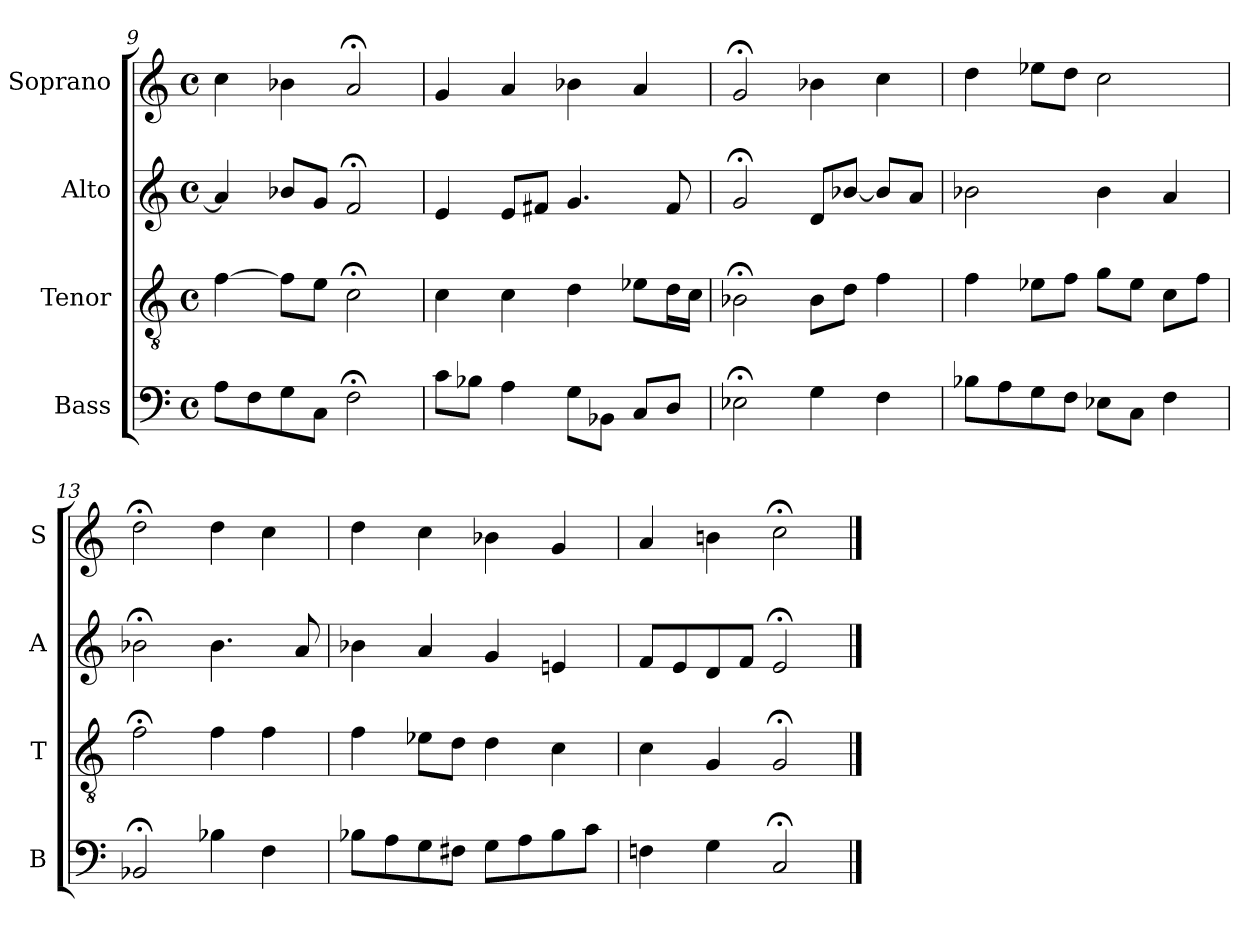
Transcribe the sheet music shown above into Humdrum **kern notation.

**kern	**kern	**kern	**kern
*part4	*part3	*part2	*part1
*staff4	*staff3	*staff2	*staff1
*I"Bass	*I"Tenor	*I"Alto	*I"Soprano
*I'B	*I'T	*I'A	*I'S
*clefF4	*clefGv2	*clefG2	*clefG2
*k[]	*k[]	*k[]	*k[]
*C:	*C:	*C:	*C:
*M4/4	*M4/4	*M4/4	*M4/4
*met(c)	*met(c)	*met(c)	*met(c)
=9	=9	=9	=9
8AL	[4f	4a]	4cc
8F	.	.	.
8G	8fL]	8b-XL	4b-X
8CJ	8eJ	8gJ	.
2F;<	2c;<	2f;<	2a;<
=10	=10	=10	=10
8cL	4c	4e	4g
8B-XJ	.	.	.
4A	4c	8eL	4a
.	.	8f#XJ	.
8GL	4d	4.g	4b-X
8BB-XJ	.	.	.
8CL	8e-XL	.	4a
8DJ	16dL	8f#	.
.	16cJJ	.	.
=11	=11	=11	=11
2E-X;<	2B-X;<	2g;<	2g;<
4G	8B-L	8dL	4b-Xi
.	8diJ	[8b-XJ	.
4F	4fi	8b-L]	4cci
.	.	8aJ	.
=12	=12	=12	=12
8B-XL	4f	2b-X	4dd
8A	.	.	.
8G	8e-XL	.	8ee-XL
8FJ	8fJ	.	8ddJ
8E-XL	8gL	4b-	2cc
8CJ	8e-J	.	.
4F	8cL	4a	.
.	8fJ	.	.
=13	=13	=13	=13
2BB-X;<	2f;<	2b-X;<	2dd;<
4B-X	4f	4.b-	4dd
4F	4f	.	4cc
.	.	8a	.
=14	=14	=14	=14
8B-XL	4f	4b-X	4dd
8A	.	.	.
8G	8e-XL	4a	4cc
8F#XJ	8dJ	.	.
8GL	4d	4g	4b-X
8A	.	.	.
8B-	4c	4en	4g
8cJ	.	.	.
=15	=15	=15	=15
4Fn	4c	8fL	4a
.	.	8e	.
4G	4G	8d	4bn
.	.	8fJ	.
2C;<	2G;<	2e;<	2cc;<
==	==	==	==
*-	*-	*-	*-
